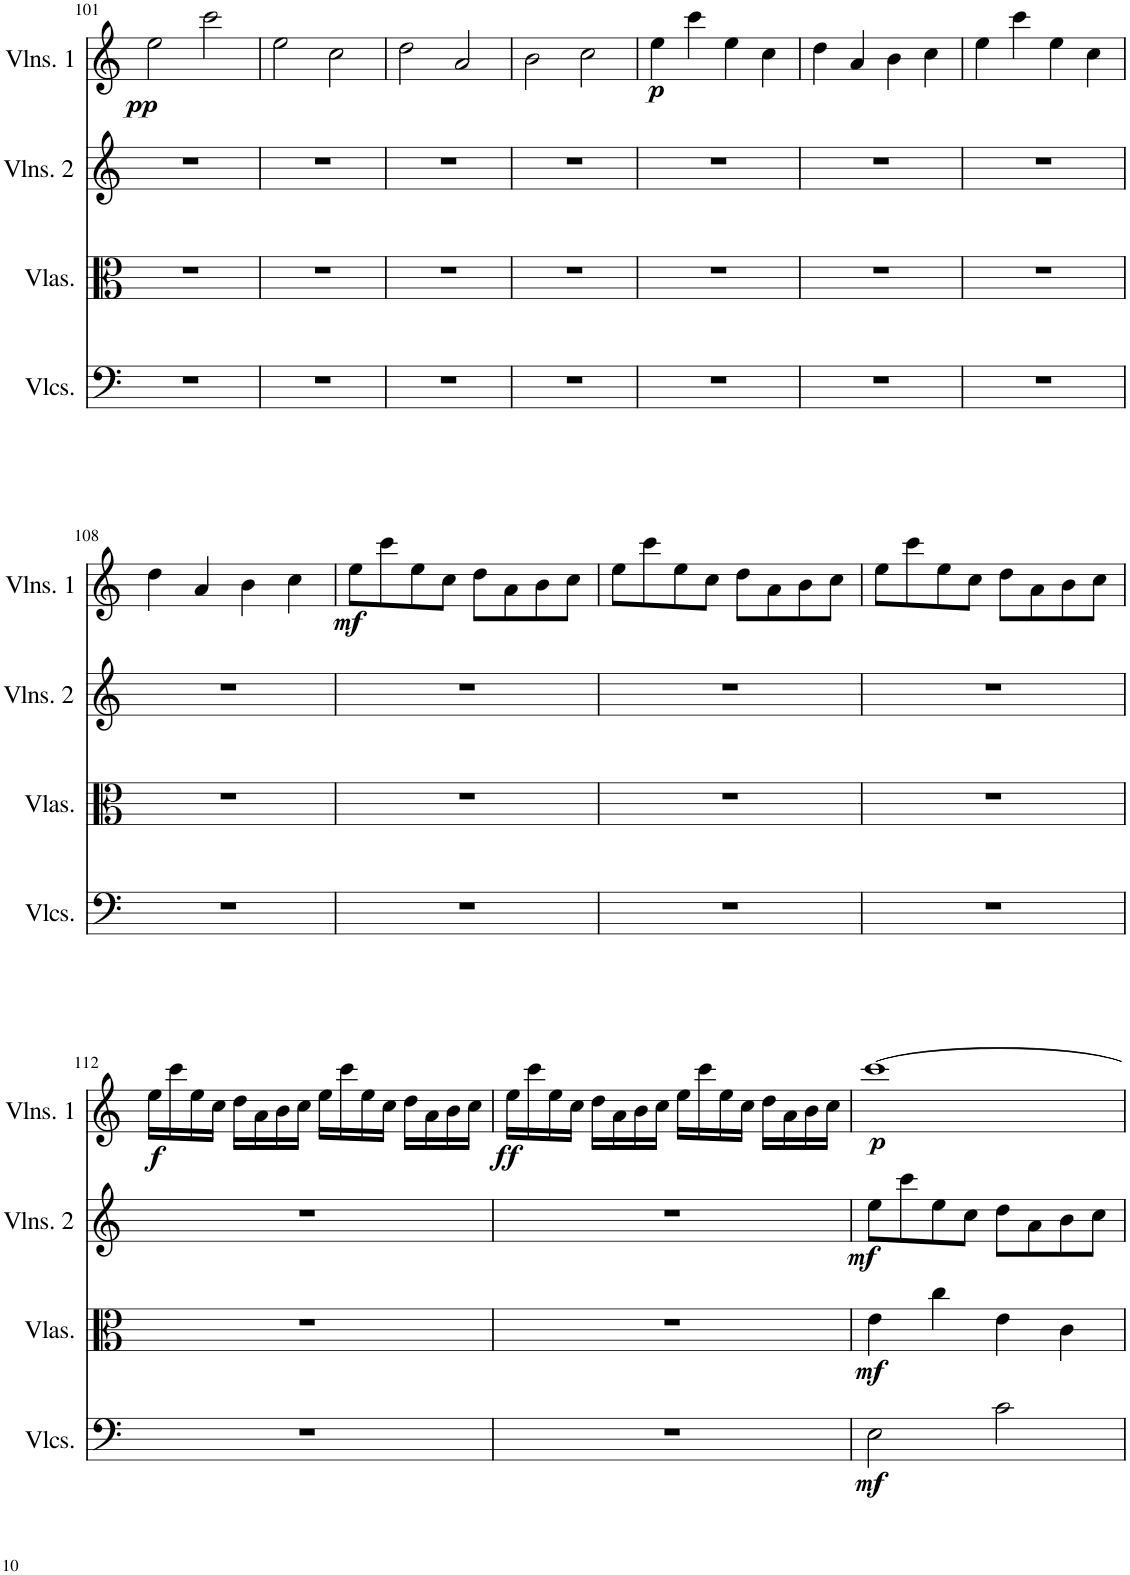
**kern	**dynam	**kern	**dynam	**kern	**dynam	**kern	**dynam
*part4	*part4	*part3	*part3	*part2	*part2	*part1	*part1
*staff4	*staff4	*staff3	*staff3	*staff2	*staff2	*staff1	*staff1
*I"Violoncellos	*	*I"Violas	*	*I"Violins 2	*	*I"Violins 1	*
*I'Vlcs.	*	*I'Vlas.	*	*I'Vlns. 2	*	*I'Vlns. 1	*
!!LO:PB:g=z
*clefF4	*	*clefC3	*	*clefG2	*	*clefG2	*
*k[]	*	*k[]	*	*k[]	*	*k[]	*
*M4/4	*	*M4/4	*	*M4/4	*	*M4/4	*
=101	=101	=101	=101	=101	=101	=101	=101
!	!	!	!	!	!	!	!LO:DY:b
1r	.	1r	.	1r	.	2ee\	pp
.	.	.	.	.	.	2ccc\	.
=102	=102	=102	=102	=102	=102	=102	=102
1r	.	1r	.	1r	.	2ee\	.
.	.	.	.	.	.	2cc\	.
=103	=103	=103	=103	=103	=103	=103	=103
1r	.	1r	.	1r	.	2dd\	.
.	.	.	.	.	.	2a/	.
=104	=104	=104	=104	=104	=104	=104	=104
1r	.	1r	.	1r	.	2b\	.
.	.	.	.	.	.	2cc\	.
=105	=105	=105	=105	=105	=105	=105	=105
!	!	!	!	!	!	!	!LO:DY:b
1r	.	1r	.	1r	.	4ee\	p
.	.	.	.	.	.	4ccc\	.
.	.	.	.	.	.	4ee\	.
.	.	.	.	.	.	4cc\	.
=106	=106	=106	=106	=106	=106	=106	=106
1r	.	1r	.	1r	.	4dd\	.
.	.	.	.	.	.	4a/	.
.	.	.	.	.	.	4b\	.
.	.	.	.	.	.	4cc\	.
=107	=107	=107	=107	=107	=107	=107	=107
1r	.	1r	.	1r	.	4ee\	.
.	.	.	.	.	.	4ccc\	.
.	.	.	.	.	.	4ee\	.
.	.	.	.	.	.	4cc\	.
!!LO:LB:g=z
=108	=108	=108	=108	=108	=108	=108	=108
1r	.	1r	.	1r	.	4dd\	.
.	.	.	.	.	.	4a/	.
.	.	.	.	.	.	4b\	.
.	.	.	.	.	.	4cc\	.
=109	=109	=109	=109	=109	=109	=109	=109
!	!	!	!	!	!	!	!LO:DY:b
1r	.	1r	.	1r	.	8ee\L	mf
.	.	.	.	.	.	8ccc\	.
.	.	.	.	.	.	8ee\	.
.	.	.	.	.	.	8cc\J	.
.	.	.	.	.	.	8dd\L	.
.	.	.	.	.	.	8a\	.
.	.	.	.	.	.	8b\	.
.	.	.	.	.	.	8cc\J	.
=110	=110	=110	=110	=110	=110	=110	=110
1r	.	1r	.	1r	.	8ee\L	.
.	.	.	.	.	.	8ccc\	.
.	.	.	.	.	.	8ee\	.
.	.	.	.	.	.	8cc\J	.
.	.	.	.	.	.	8dd\L	.
.	.	.	.	.	.	8a\	.
.	.	.	.	.	.	8b\	.
.	.	.	.	.	.	8cc\J	.
=111	=111	=111	=111	=111	=111	=111	=111
1r	.	1r	.	1r	.	8ee\L	.
.	.	.	.	.	.	8ccc\	.
.	.	.	.	.	.	8ee\	.
.	.	.	.	.	.	8cc\J	.
.	.	.	.	.	.	8dd\L	.
.	.	.	.	.	.	8a\	.
.	.	.	.	.	.	8b\	.
.	.	.	.	.	.	8cc\J	.
!!LO:LB:g=z
=112	=112	=112	=112	=112	=112	=112	=112
!	!	!	!	!	!	!	!LO:DY:b
1r	.	1r	.	1r	.	16ee\LL	f
.	.	.	.	.	.	16ccc\	.
.	.	.	.	.	.	16ee\	.
.	.	.	.	.	.	16cc\JJ	.
.	.	.	.	.	.	16dd\LL	.
.	.	.	.	.	.	16a\	.
.	.	.	.	.	.	16b\	.
.	.	.	.	.	.	16cc\JJ	.
.	.	.	.	.	.	16ee\LL	.
.	.	.	.	.	.	16ccc\	.
.	.	.	.	.	.	16ee\	.
.	.	.	.	.	.	16cc\JJ	.
.	.	.	.	.	.	16dd\LL	.
.	.	.	.	.	.	16a\	.
.	.	.	.	.	.	16b\	.
.	.	.	.	.	.	16cc\JJ	.
=113	=113	=113	=113	=113	=113	=113	=113
!	!	!	!	!	!	!	!LO:DY:b
1r	.	1r	.	1r	.	16ee\LL	ff
.	.	.	.	.	.	16ccc\	.
.	.	.	.	.	.	16ee\	.
.	.	.	.	.	.	16cc\JJ	.
.	.	.	.	.	.	16dd\LL	.
.	.	.	.	.	.	16a\	.
.	.	.	.	.	.	16b\	.
.	.	.	.	.	.	16cc\JJ	.
.	.	.	.	.	.	16ee\LL	.
.	.	.	.	.	.	16ccc\	.
.	.	.	.	.	.	16ee\	.
.	.	.	.	.	.	16cc\JJ	.
.	.	.	.	.	.	16dd\LL	.
.	.	.	.	.	.	16a\	.
.	.	.	.	.	.	16b\	.
.	.	.	.	.	.	16cc\JJ	.
=114	=114	=114	=114	=114	=114	=114	=114
!	!LO:DY:b	!	!LO:DY:b	!	!LO:DY:b	!	!LO:DY:b
2E\	mf	4e\	mf	8ee\L	mf	[1ccc	p
.	.	.	.	8ccc\	.	.	.
.	.	4cc\	.	8ee\	.	.	.
.	.	.	.	8cc\J	.	.	.
2c\	.	4e\	.	8dd\L	.	.	.
.	.	.	.	8a\	.	.	.
.	.	4c\	.	8b\	.	.	.
.	.	.	.	8cc\J	.	.	.
=	=	=	=	=	=	=	=
*-	*-	*-	*-	*-	*-	*-	*-
